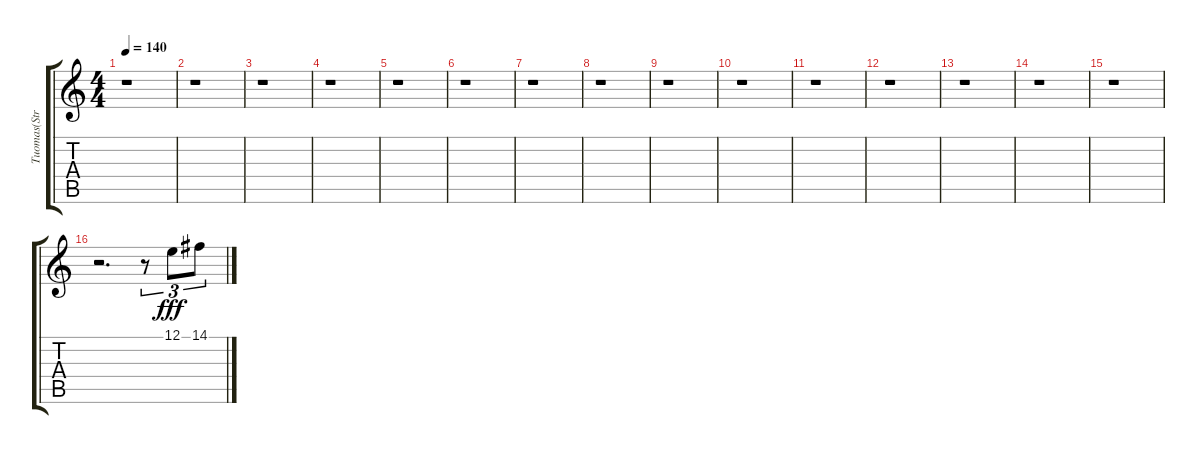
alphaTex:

\track ("Tuomas(Strings)" "Tuomas(Str") {instrument stringensemble1}
\staff {score tabs}
\tuning (E4 B3 G3 D3 A2 E2) {hide}
\ts (4 4)
\tempo 140
\clef g2
\ks c
r.1{dy fff instrument stringensemble1} |
r.1 |
r.1 |
r.1 |
r.1 |
r.1 |
r.1 |
r.1 |
r.1 |
r.1 |
r.1 |
r.1 |
r.1 |
r.1 |
r.1 |
r.2{d} r.8{tu (3 2)} 12.1.8{tu (3 2)} 14.1.8{tu (3 2)}
